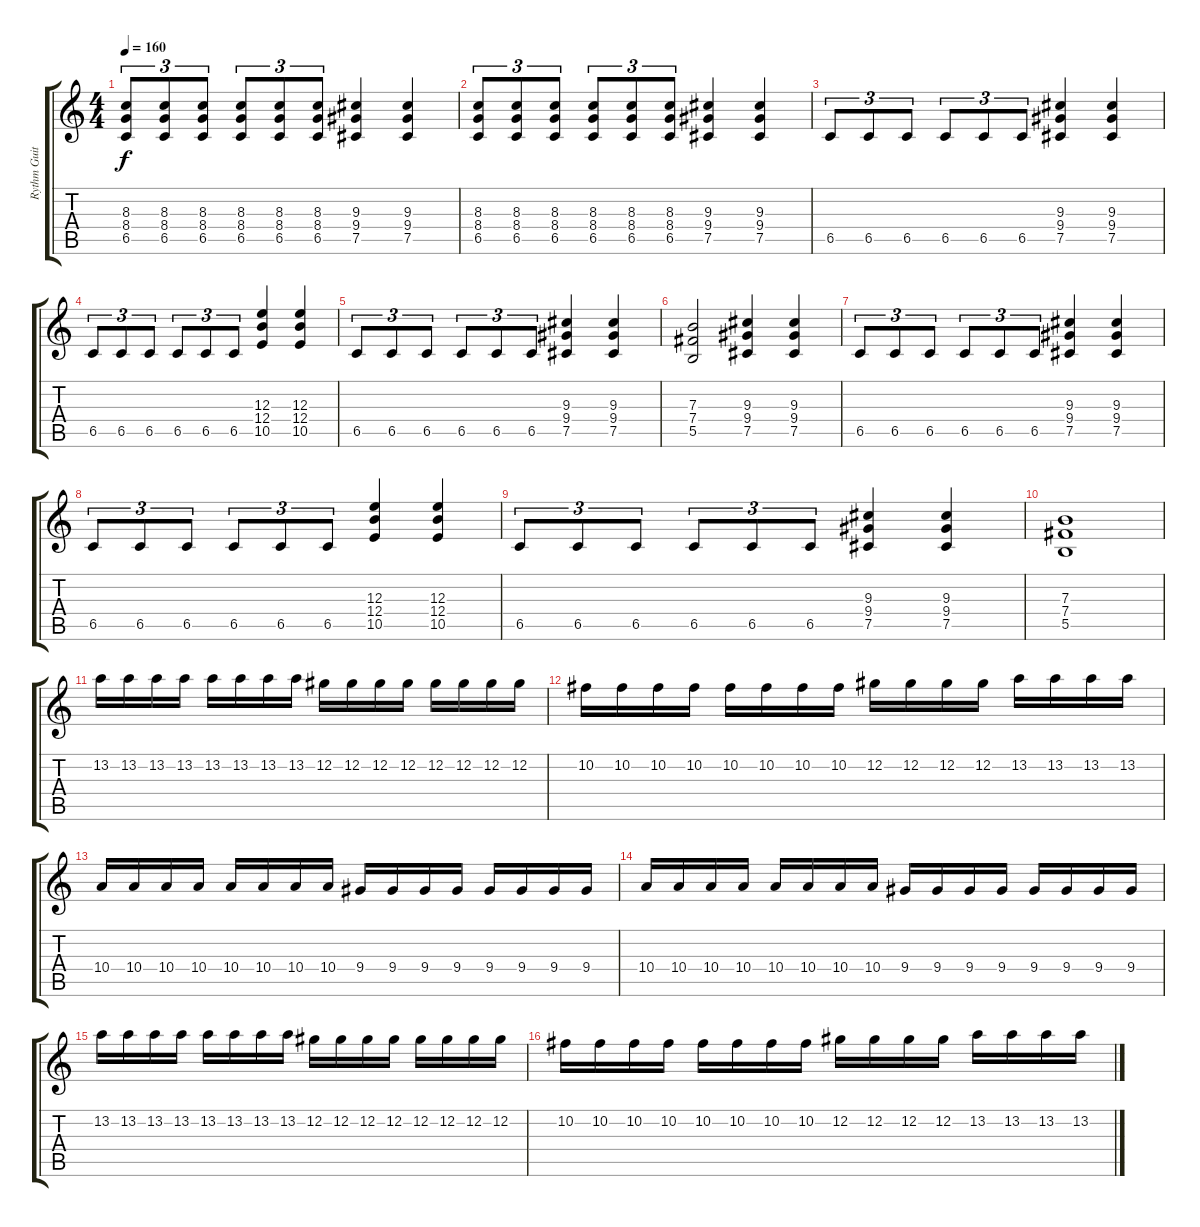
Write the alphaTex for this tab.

\track ("Rythm Guitar" "Rythm Guit") {instrument distortionguitar}
\staff {score tabs}
\tuning (Db4 Ab3 E3 B2 Gb2 Db2) {hide}
\ts (4 4)
\tempo 160
\clef g2
\ks c
(8.3 8.4 6.5).8{tu (3 2) dy f} (8.3 8.4 6.5).8{tu (3 2)} (8.3 8.4 6.5).8{tu (3 2)} (8.3 8.4 6.5).8{tu (3 2)} (8.3 8.4 6.5).8{tu (3 2)} (8.3 8.4 6.5).8{tu (3 2)} (9.3 9.4 7.5).4 (9.3 9.4 7.5).4 |
(8.3 8.4 6.5).8{tu (3 2)} (8.3 8.4 6.5).8{tu (3 2)} (8.3 8.4 6.5).8{tu (3 2)} (8.3 8.4 6.5).8{tu (3 2)} (8.3 8.4 6.5).8{tu (3 2)} (8.3 8.4 6.5).8{tu (3 2)} (9.3 9.4 7.5).4 (9.3 9.4 7.5).4 |
6.5.8{tu (3 2)} 6.5.8{tu (3 2)} 6.5.8{tu (3 2)} 6.5.8{tu (3 2)} 6.5.8{tu (3 2)} 6.5.8{tu (3 2)} (9.3 9.4 7.5).4 (9.3 9.4 7.5).4 |
6.5.8{tu (3 2)} 6.5.8{tu (3 2)} 6.5.8{tu (3 2)} 6.5.8{tu (3 2)} 6.5.8{tu (3 2)} 6.5.8{tu (3 2)} (12.3 12.4 10.5).4 (12.3 12.4 10.5).4 |
6.5.8{tu (3 2)} 6.5.8{tu (3 2)} 6.5.8{tu (3 2)} 6.5.8{tu (3 2)} 6.5.8{tu (3 2)} 6.5.8{tu (3 2)} (9.3 9.4 7.5).4 (9.3 9.4 7.5).4 |
(7.3 7.4 5.5).2 (9.3 9.4 7.5).4 (9.3 9.4 7.5).4 |
6.5.8{tu (3 2)} 6.5.8{tu (3 2)} 6.5.8{tu (3 2)} 6.5.8{tu (3 2)} 6.5.8{tu (3 2)} 6.5.8{tu (3 2)} (9.3 9.4 7.5).4 (9.3 9.4 7.5).4 |
6.5.8{tu (3 2)} 6.5.8{tu (3 2)} 6.5.8{tu (3 2)} 6.5.8{tu (3 2)} 6.5.8{tu (3 2)} 6.5.8{tu (3 2)} (12.3 12.4 10.5).4 (12.3 12.4 10.5).4 |
6.5.8{tu (3 2)} 6.5.8{tu (3 2)} 6.5.8{tu (3 2)} 6.5.8{tu (3 2)} 6.5.8{tu (3 2)} 6.5.8{tu (3 2)} (9.3 9.4 7.5).4 (9.3 9.4 7.5).4 |
(7.3 7.4 5.5).1 |
13.2.16 13.2.16 13.2.16 13.2.16 13.2.16 13.2.16 13.2.16 13.2.16 12.2.16 12.2.16 12.2.16 12.2.16 12.2.16 12.2.16 12.2.16 12.2.16 |
10.2.16 10.2.16 10.2.16 10.2.16 10.2.16 10.2.16 10.2.16 10.2.16 12.2.16 12.2.16 12.2.16 12.2.16 13.2.16 13.2.16 13.2.16 13.2.16 |
10.4.16 10.4.16 10.4.16 10.4.16 10.4.16 10.4.16 10.4.16 10.4.16 9.4.16 9.4.16 9.4.16 9.4.16 9.4.16 9.4.16 9.4.16 9.4.16 |
10.4.16 10.4.16 10.4.16 10.4.16 10.4.16 10.4.16 10.4.16 10.4.16 9.4.16 9.4.16 9.4.16 9.4.16 9.4.16 9.4.16 9.4.16 9.4.16 |
13.2.16 13.2.16 13.2.16 13.2.16 13.2.16 13.2.16 13.2.16 13.2.16 12.2.16 12.2.16 12.2.16 12.2.16 12.2.16 12.2.16 12.2.16 12.2.16 |
10.2.16 10.2.16 10.2.16 10.2.16 10.2.16 10.2.16 10.2.16 10.2.16 12.2.16 12.2.16 12.2.16 12.2.16 13.2.16 13.2.16 13.2.16 13.2.16
